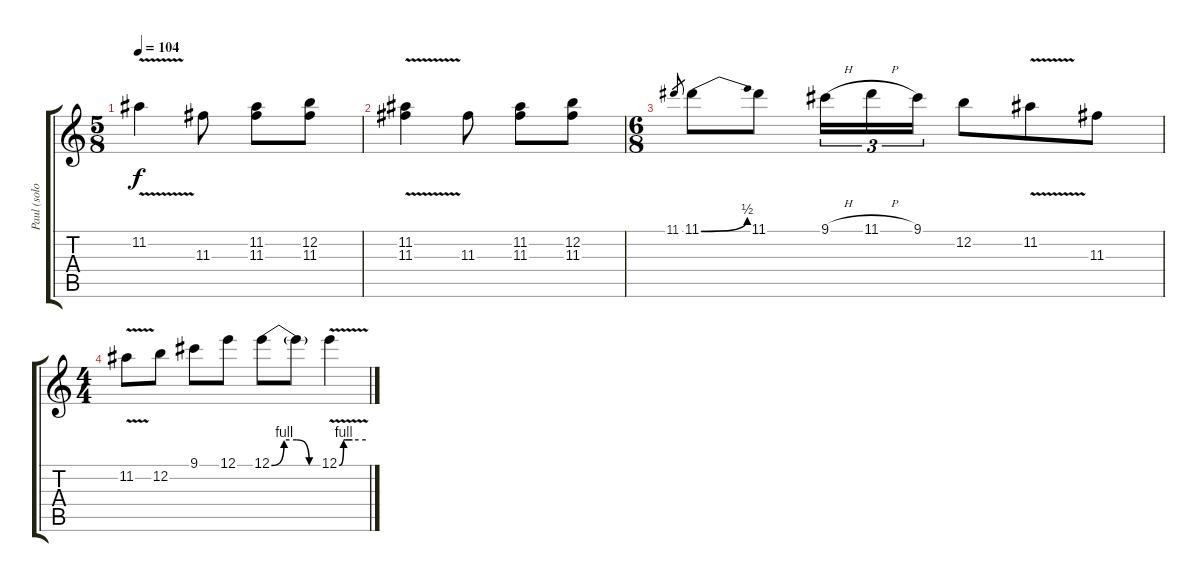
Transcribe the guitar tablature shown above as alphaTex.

\track ("Paul (solo)" "Paul (solo") {instrument distortionguitar}
\staff {score tabs}
\tuning (E4 B3 G3 D3 A2 E2) {hide}
\ts (5 8)
\tempo 104
\clef g2
\ks c
11.2{v}.4{dy f} 11.3.8 (11.2 11.3).8 (12.2 11.3).8 |
(11.2{v} 11.3{v}).4 11.3.8 (11.2 11.3).8 (12.2 11.3).8 |
\ts (6 8)
11.1.8{gr} 11.1{be (bend 0 0 60 2)}.8 11.1.8 9.1{h}.16{tu (3 2)} 11.1{h}.16{tu (3 2)} 9.1.16{tu (3 2)} 12.2.8 11.2{v}.8 11.3.8 |
\ts (4 4)
11.2{v}.8 12.2.8 9.1.8 12.1.8 12.1{be (custom 0 0 15 4 30 4 45 0 60 0)}.8 12.1{t}.8 12.1{be (custom 0 0 10 4 15 4 30 4 60 4) v}.4
